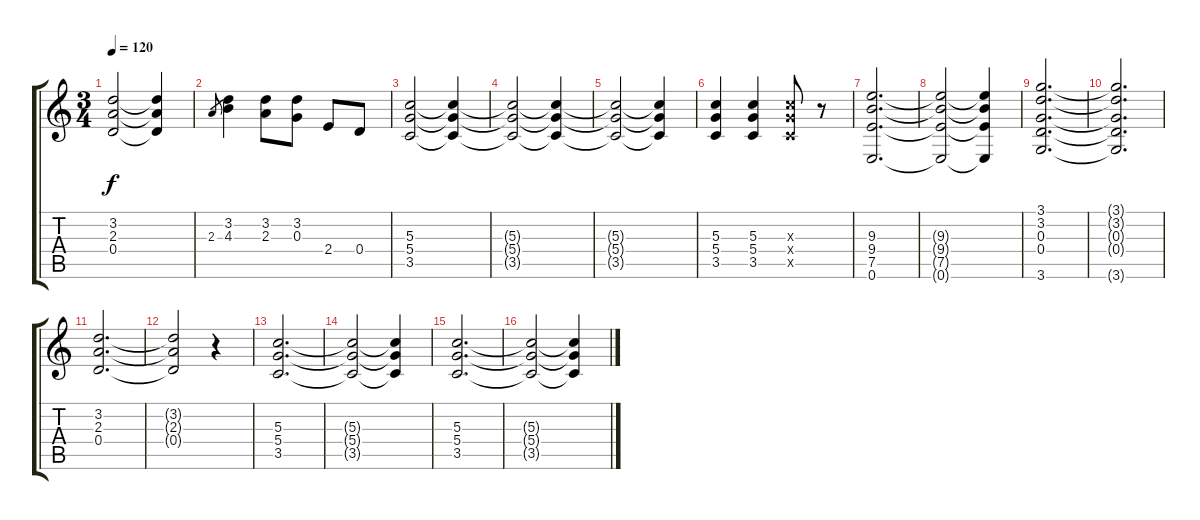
\track "" {instrument electricguitarjazz}
\staff {score tabs}
\tuning (E4 B3 G3 D3 A2 E2) {hide}
\ts (3 4)
\tempo 120
\clef g2
\ks c
(3.2{t} 2.3{t} 0.4{t}).2{dy f} (3.2{t} 2.3{t} 0.4{t}).4 |
2.3.8{gr} (3.2 4.3).4 (3.2 2.3).8 (3.2 0.3).8 2.4.8 0.4.8 |
(5.3 5.4 3.5).2 (5.3{t} 5.4{t} 3.5{t}).4 |
(5.3{t} 5.4{t} 3.5{t}).2 (5.3{t} 5.4{t} 3.5{t}).4 |
(5.3{t} 5.4{t} 3.5{t}).2 (5.3{t} 5.4{t} 3.5{t}).4 |
(5.3 5.4 3.5).4 (5.3 5.4 3.5).4 (5.3{x} 5.4{x} 3.5{x}).8 r.8 |
(9.3 9.4 7.5 0.6).2{d} |
(9.3{t} 9.4{t} 7.5{t} 0.6{t}).2 (9.3{t} 9.4{t} 7.5{t} 0.6{t}).4 |
(3.1 3.2 0.3 0.4 3.6).2{d} |
(3.1{t} 3.2{t} 0.3{t} 0.4{t} 3.6{t}).2{d} |
(3.2 2.3 0.4).2{d} |
(3.2{t} 2.3{t} 0.4{t}).2 r.4 |
(5.3 5.4 3.5).2{d} |
(5.3{t} 5.4{t} 3.5{t}).2 (5.3{t} 5.4{t} 3.5{t}).4 |
(5.3 5.4 3.5).2{d} |
(5.3{t} 5.4{t} 3.5{t}).2 (5.3{t} 5.4{t} 3.5{t}).4
